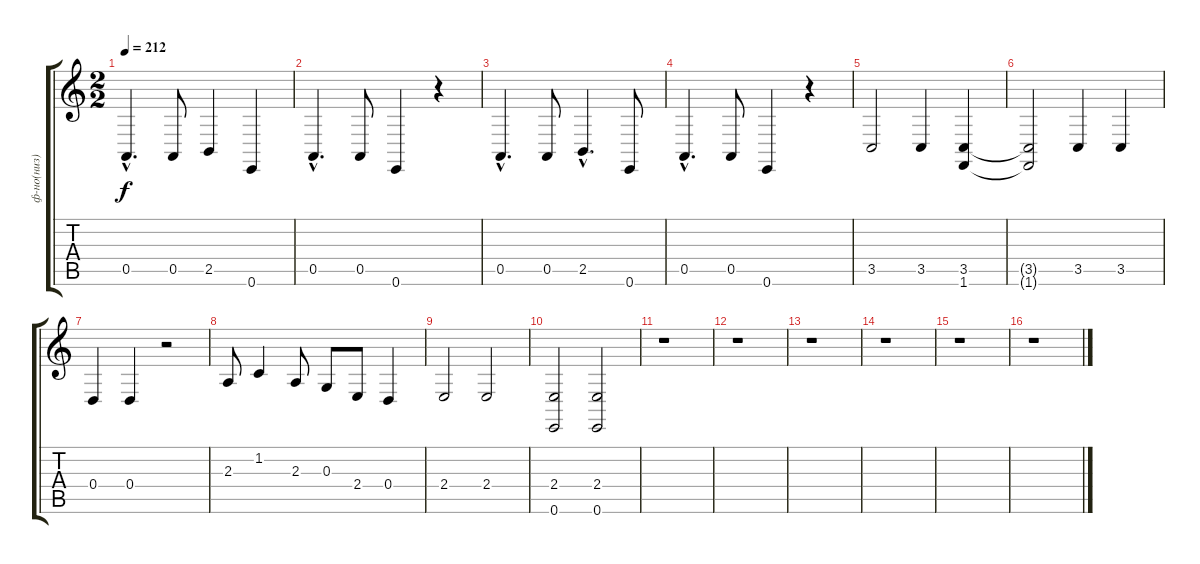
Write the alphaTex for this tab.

\track ("ф-но(низ)" "ф-но(низ)") {instrument acousticgrandpiano}
\staff {score tabs}
\tuning (E4 B3 G3 D3 A2 E2) {hide}
\ts (2 2)
\tempo 212
\clef g2
\ks c
0.5{hac}.4{d dy f} 0.5.8 2.5.4 0.6.4 |
0.5{hac}.4{d} 0.5.8 0.6.4 r.4 |
0.5{hac}.4{d} 0.5.8 2.5{hac}.4{d} 0.6.8 |
0.5{hac}.4{d} 0.5.8 0.6.4 r.4 |
3.5.2 3.5.4 (3.5 1.6).4 |
(3.5{t} 1.6{t}).2 3.5.4 3.5.4 |
0.4.4 0.4.4 r.2 |
2.3.8 1.2.4 2.3.8 0.3.8 2.4.8 0.4.4 |
2.4.2 2.4.2 |
(2.4 0.6).2 (2.4 0.6).2 |
r.1 |
r.1 |
r.1 |
r.1 |
r.1 |
r.1
